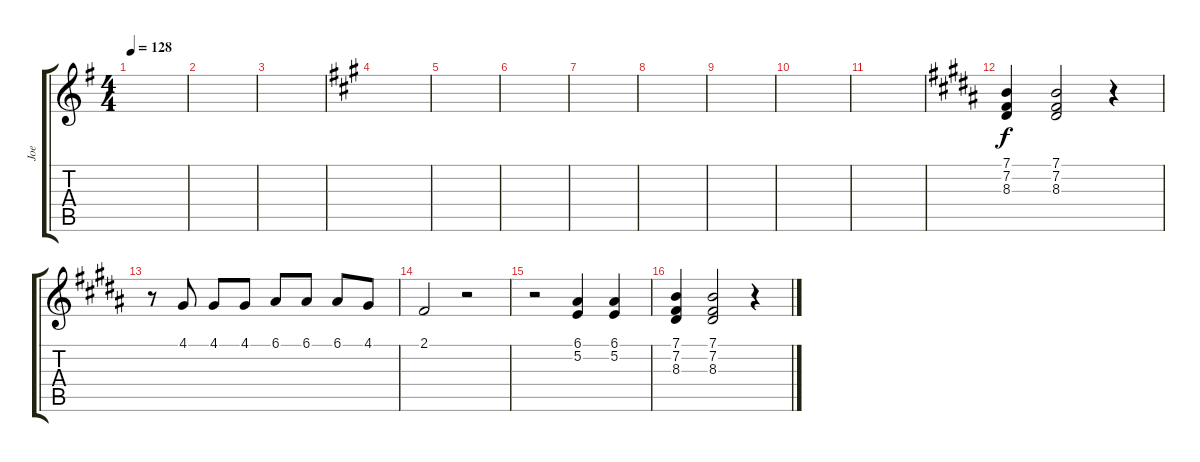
\track ("Joe" "Joe") {instrument lead1square}
\staff {score tabs}
\tuning (E4 B3 G3 D3 A2 E2) {hide}
\ts (4 4)
\tempo 128
\clef g2
\ks g
|
|
|
\ks a
|
|
|
|
|
|
|
|
\ks b
(7.1 7.2 8.3).4 (7.1 7.2 8.3).2 r.4 |
r.8 4.1.8 4.1.8 4.1.8 6.1.8 6.1.8 6.1.8 4.1.8 |
2.1.2 r.2 |
r.2 (6.1 5.2).4 (6.1 5.2).4 |
(7.1 7.2 8.3).4 (7.1 7.2 8.3).2 r.4
